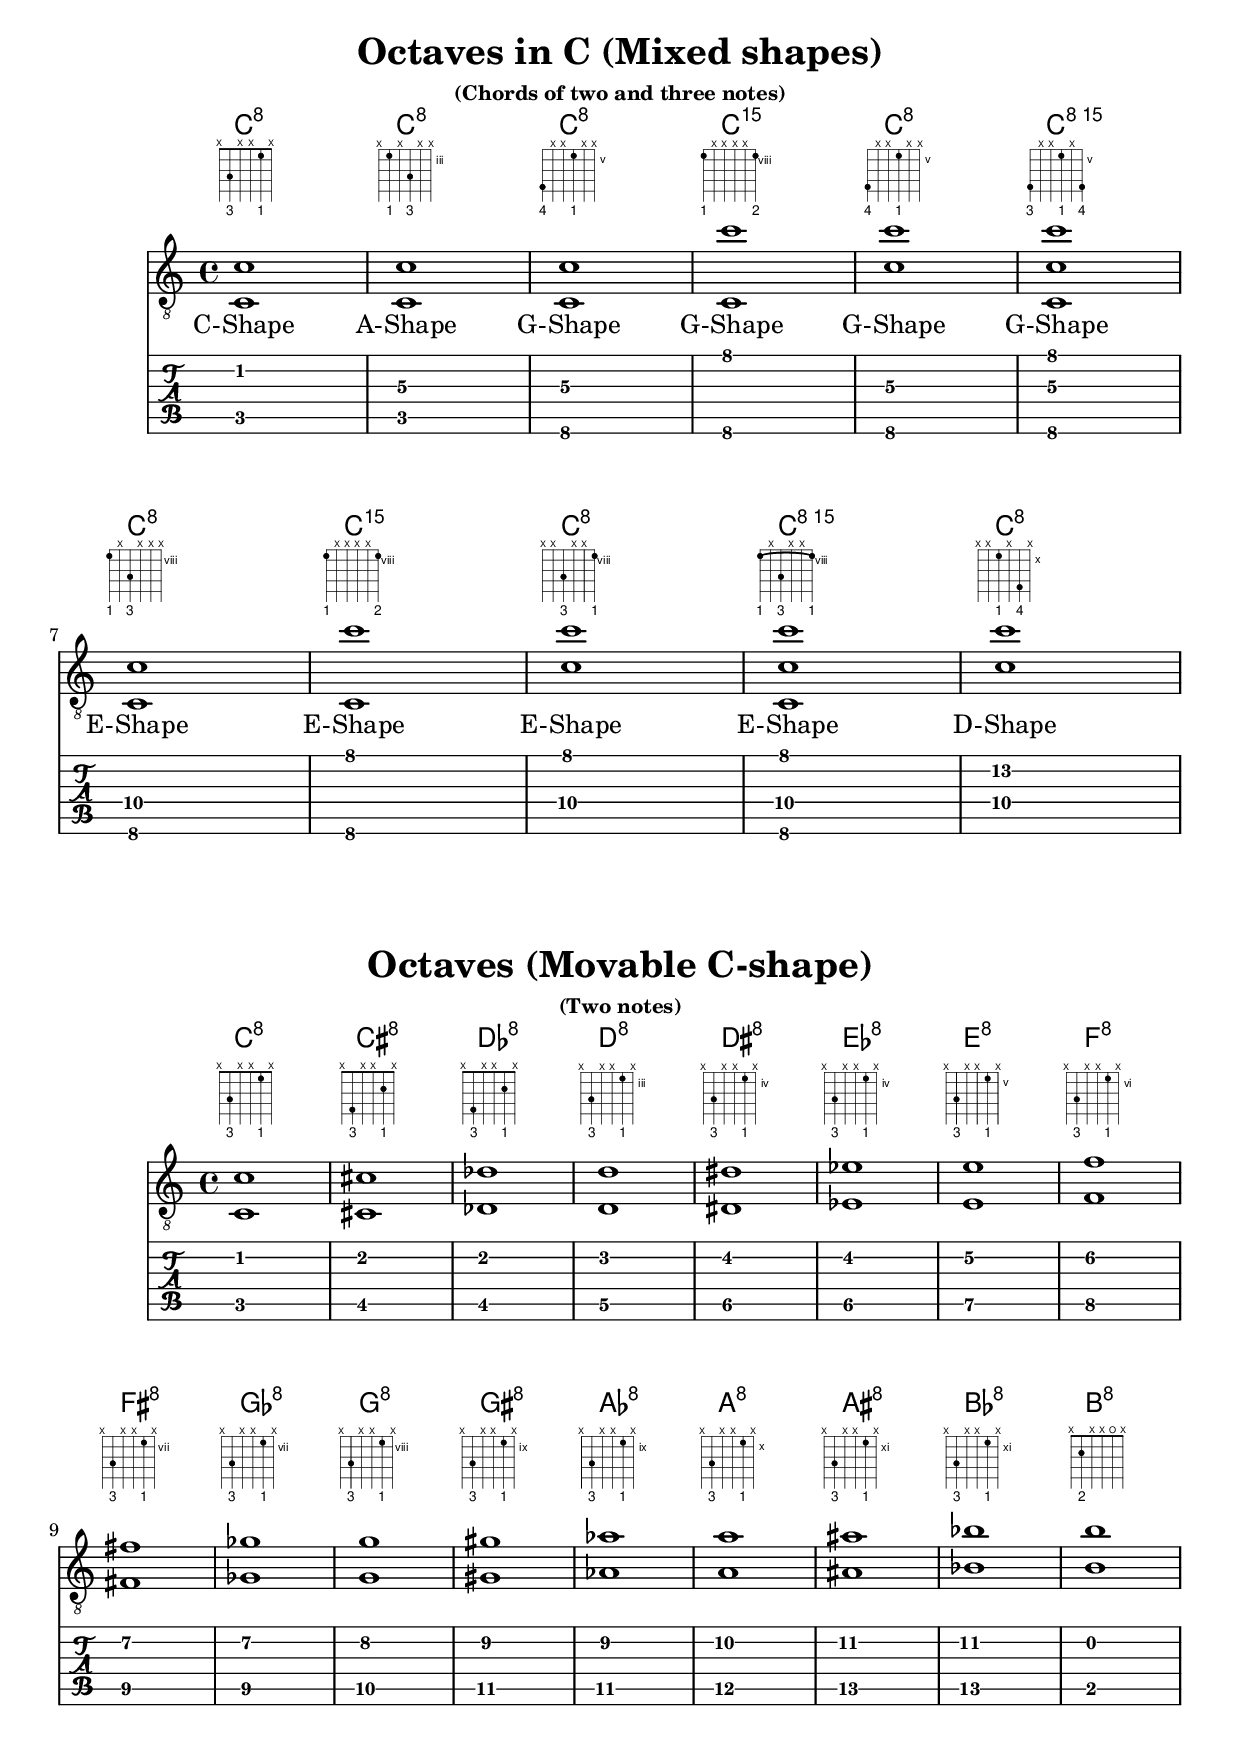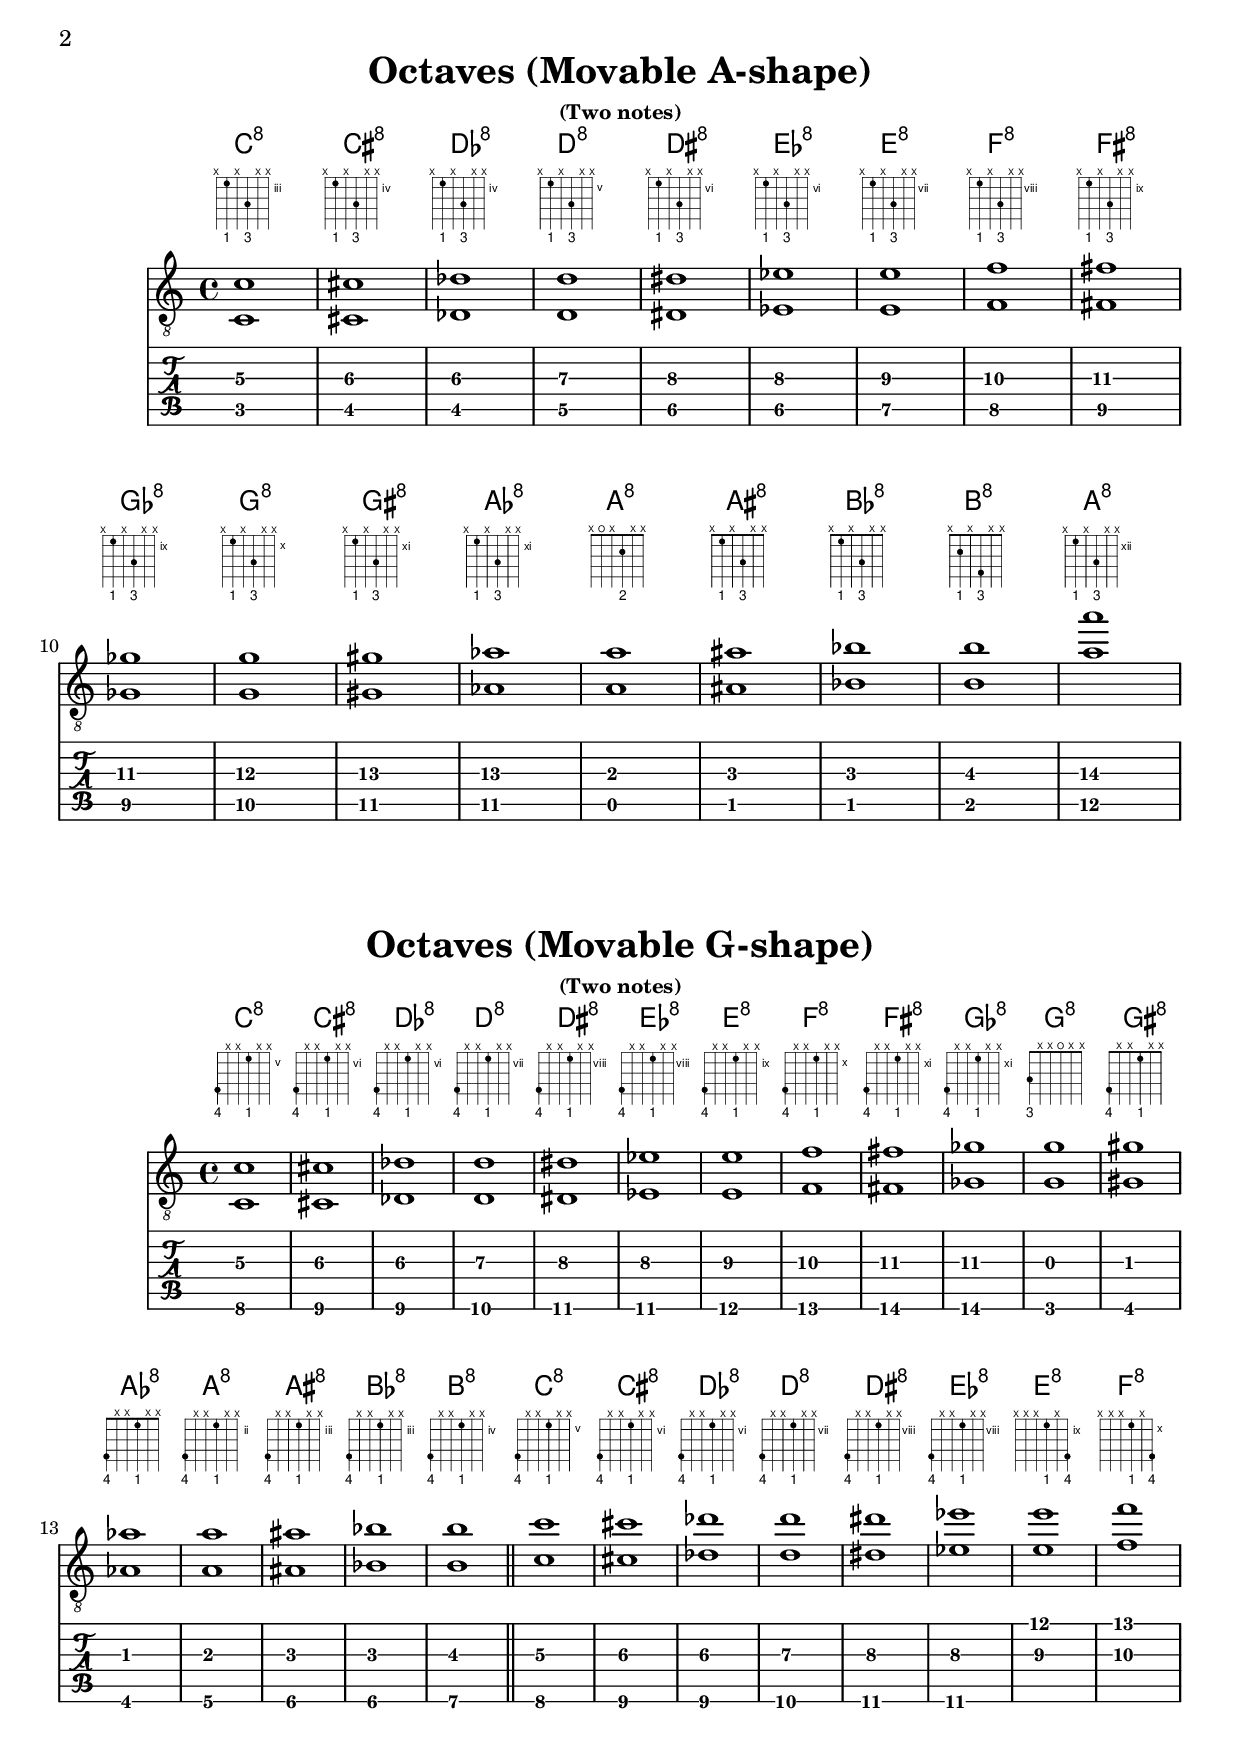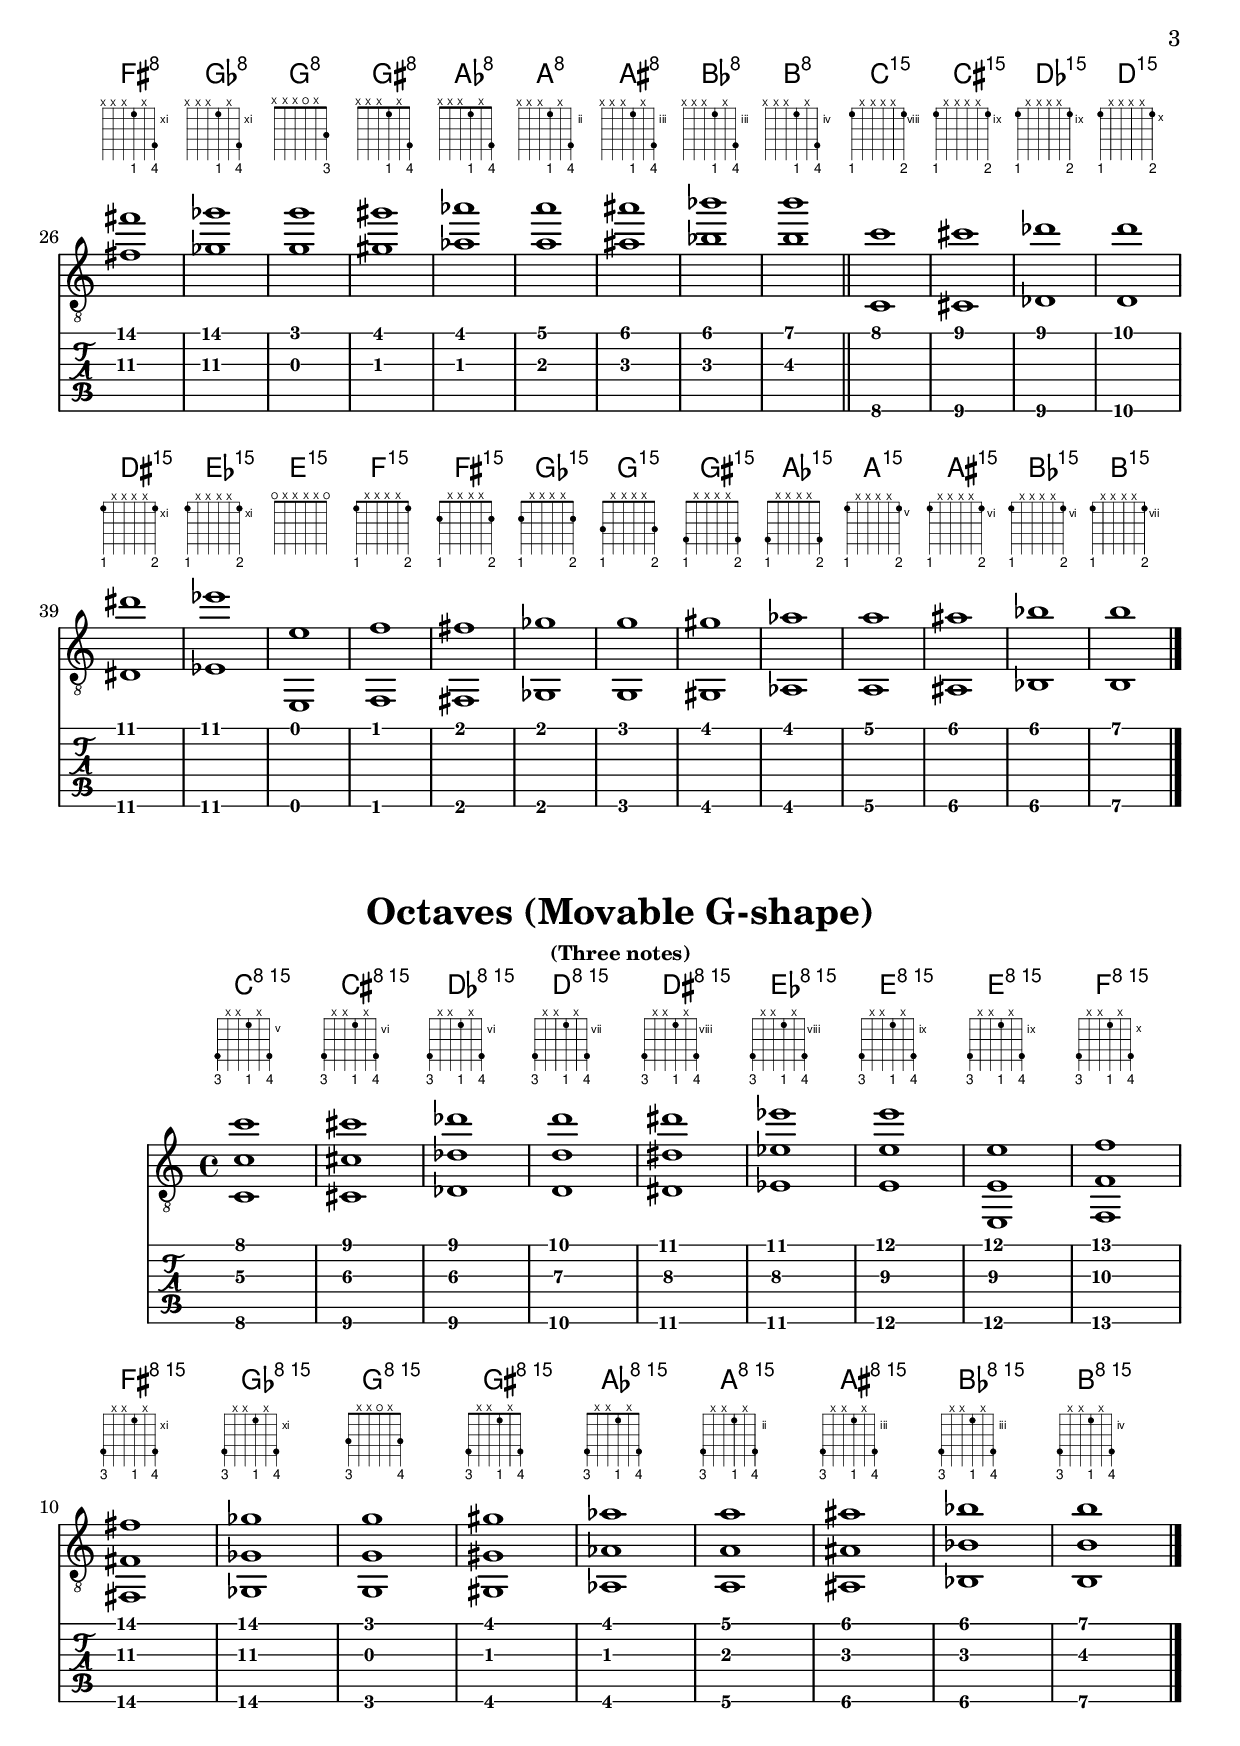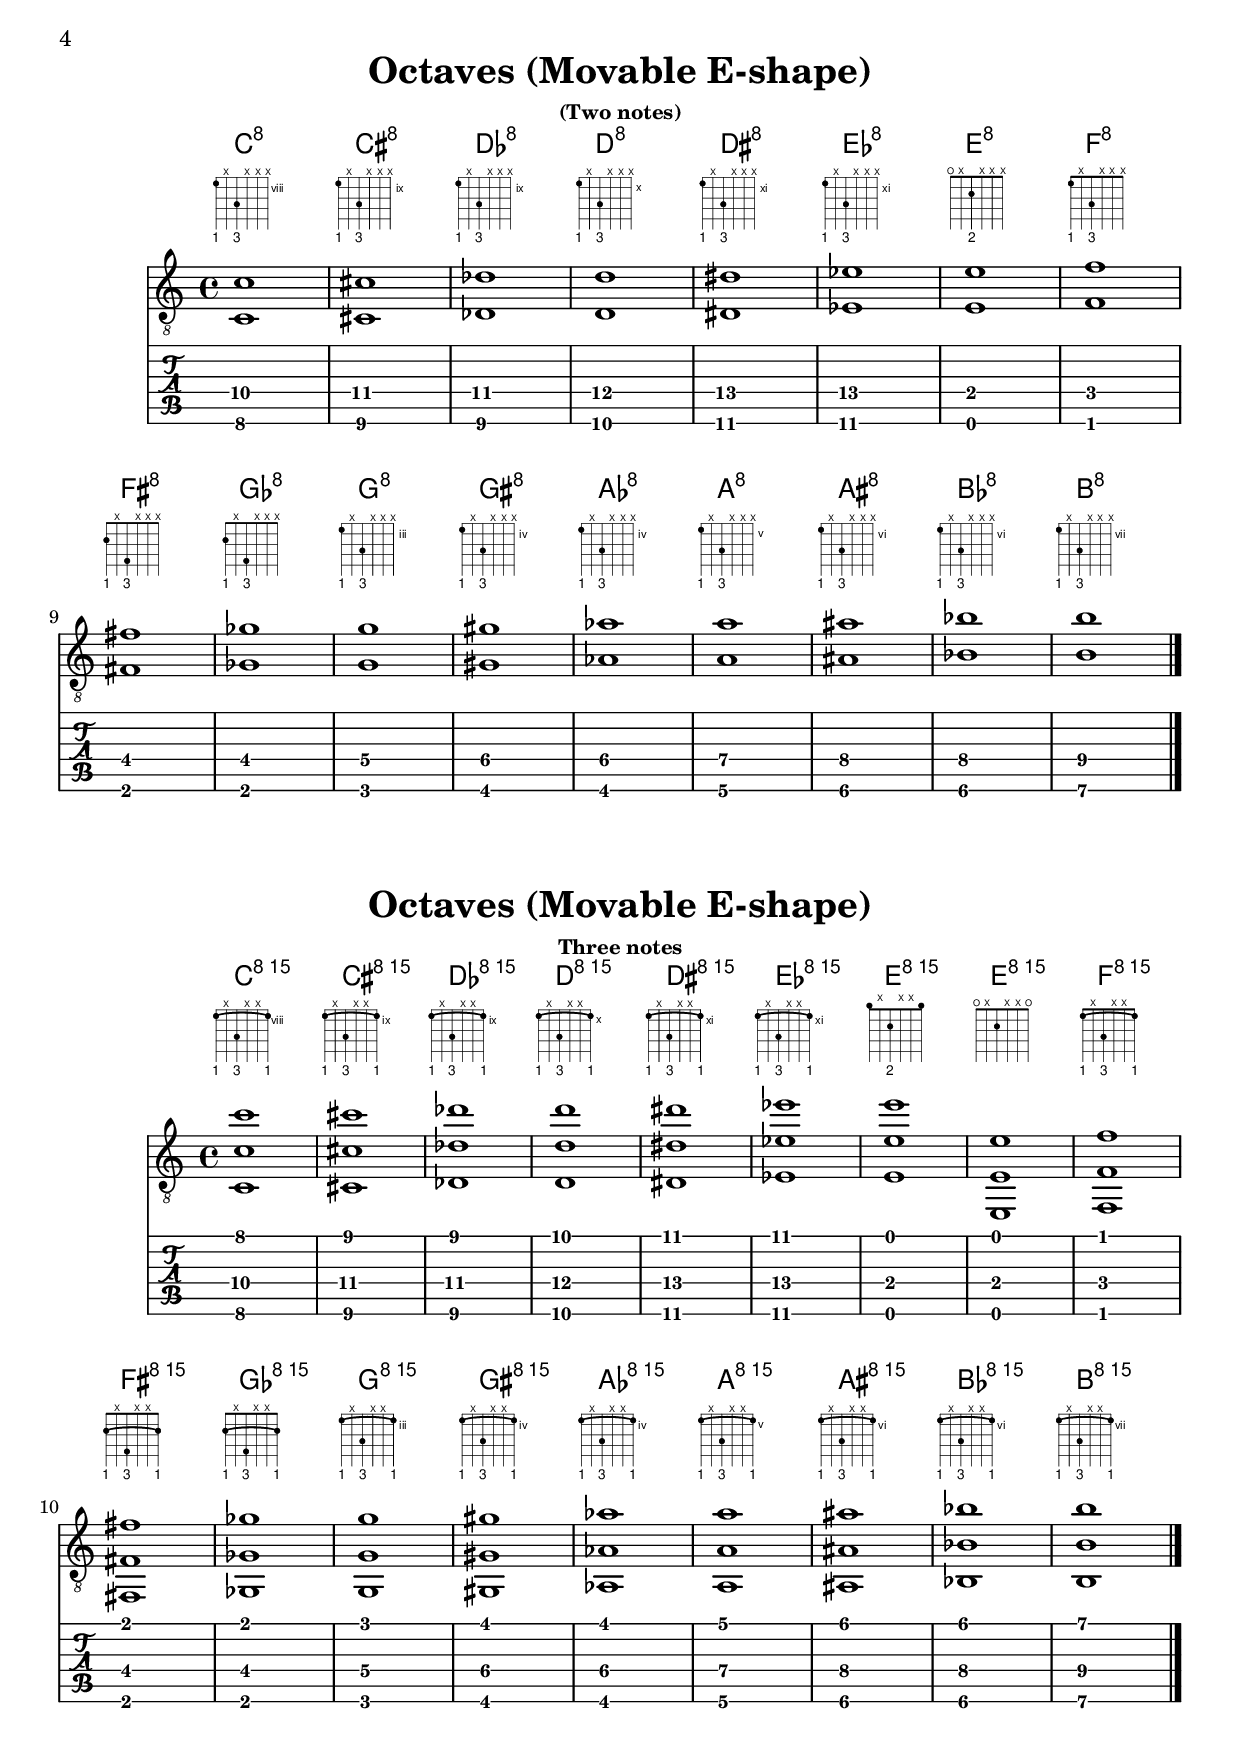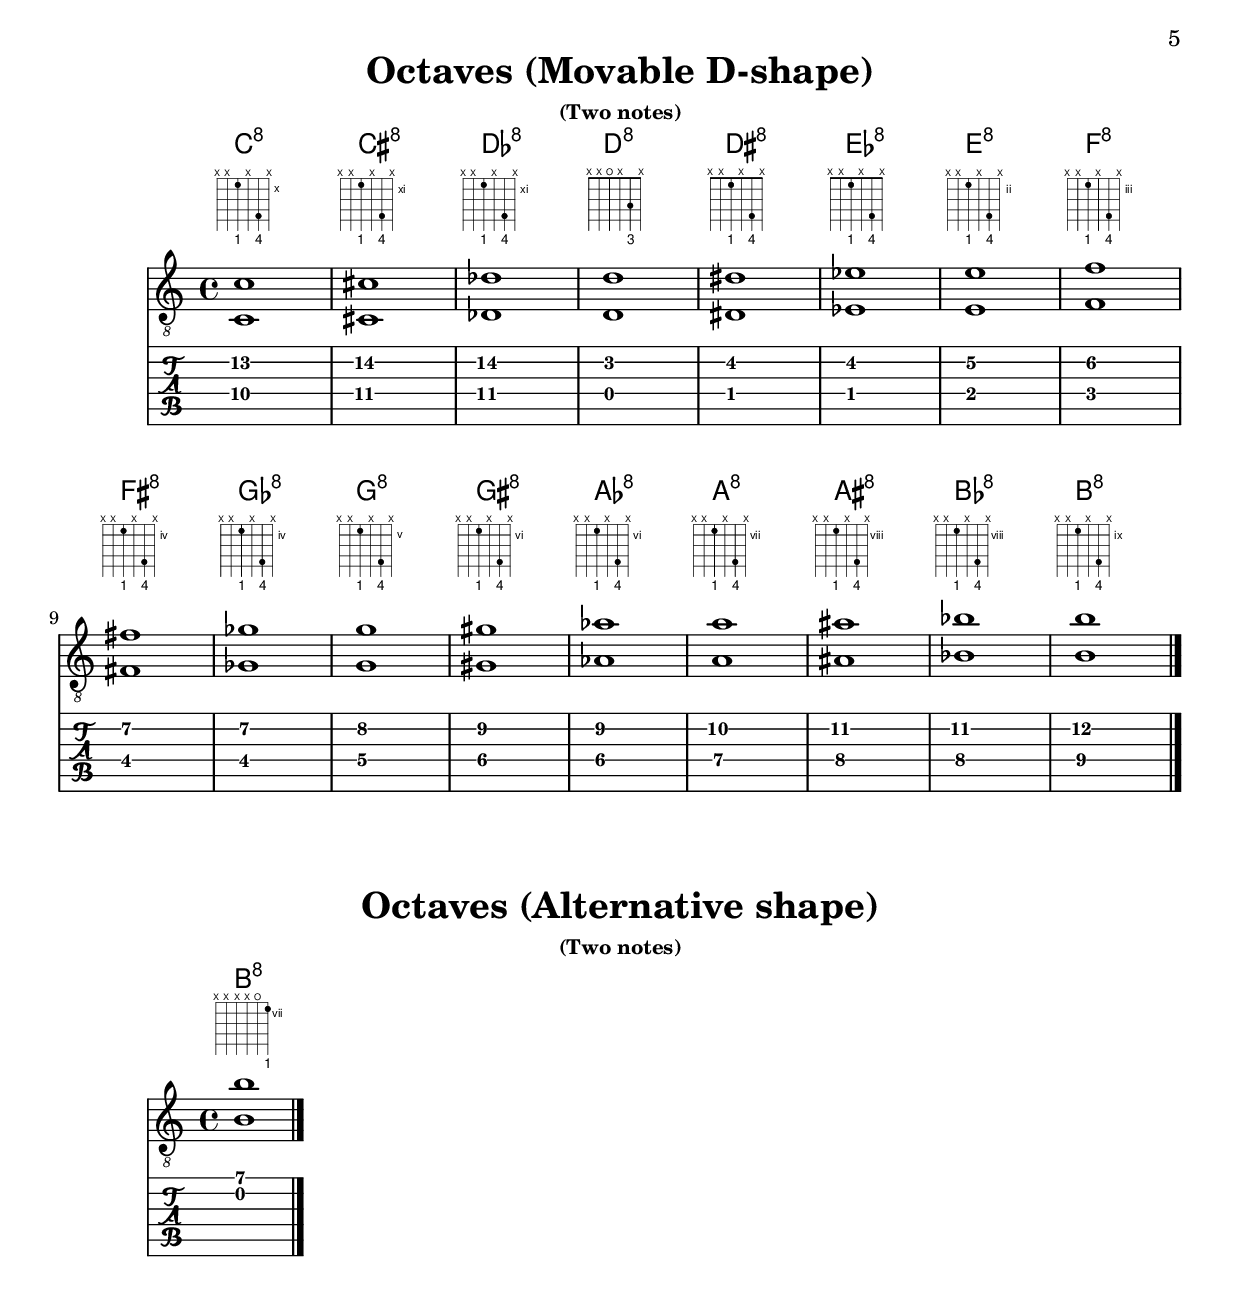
\version "2.19.15"
%\include "predefined-guitar-fretboards.ly"
\include "../c-shape.ly"
\include "../a-shape.ly"
\include "../g-shape.ly"
\include "../e-shape.ly"
\include "../d-shape.ly"
\include "../alt-shape.ly"

\layout {
   \context { %\Score
      %\override StringNumber.transparent = ##t
      \Voice
      \remove "New_fingering_engraver"
   }
}

\paper {
  print-all-headers = ##t
}

%%%%%%%%%%%%%%%%%%%%%%%%%%%%%%%%%%%%%%%%%%%%%%%%%%
%%%%%%%%%%%%%%%%%%%%% OCTAVES %%%%%%%%%%%%%%%%%%%%
%%%%%%%%%%%%%%%%%%%%%%%%%%%%%%%%%%%%%%%%%%%%%%%%%%

octavesMixedShapesInC = {
  \cShape
  <c c'>1
  \aShape
  <c c'>1
  \gShape
  <c c'>1
  <c c''>1
  <c' c''>1
  <c c' c''>1
  \eShape
  <c c'>1
  <c c''>
  <c' c''>
  <c c' c''>
  \dShape
  <c' c''>
%  \bar "|."
}

octavesMixedShapesInCDescription = \lyricmode {
  C-Shape 
  A-Shape 
  G-Shape G-Shape G-Shape G-Shape 
  E-Shape E-Shape E-Shape E-Shape
  D-Shape
}

octavesTwoNotes = {
% * Monads (1 pitch name)
% **  perfect octaves
% *** (root position)
% **** (two notes)
% ***** (octave on the top)
  %\chordmode { c,1:1.8 }
  <c c'>1
  \transpose c cis { <c c'>1 }
  \transpose c des { <c c'>1 }
  \transpose c d { <c c'>1 }
  \transpose c dis { <c c'>1 }
  \transpose c es { <c c'>1 }
  \transpose c e { <c c'>1 }
  \transpose c f { <c c'>1 }
  \transpose c fis { <c c'>1 }
  \transpose c ges { <c c'>1 }
  \transpose c g { <c c'>1 }
  \transpose c gis { <c c'>1 }
  \transpose c as { <c c'>1 }
  \transpose c a { <c c'>1 }
  \transpose c ais { <c c'>1 }
  \transpose c bes { <c c'>1 }
  \transpose c b { <c c'>1 }
}

doubleOctavesTwoNotes = {
% * Monads (1 pitch name)
% ** perfect octaves
% *** (root position)
% **** (two notes)
% ***** (octave on the top)
  %\chordmode { c,1:1.15 }
  <c c''>1
  \transpose c cis { <c c''>1 }
  \transpose c des { <c c''>1 }
  \transpose c d { <c c''>1 }
  \transpose c dis { <c c''>1 }
  \transpose c es { <c c''>1 }
  \transpose c e, { <c c''>1 }
  \transpose c f, { <c c''>1 }
  \transpose c fis, { <c c''>1 }
  \transpose c ges, { <c c''>1 }
  \transpose c g, { <c c''>1 }
  \transpose c gis, { <c c''>1 }
  \transpose c as, { <c c''>1 }
  \transpose c a, { <c c''>1 }
  \transpose c ais, { <c c''>1 }
  \transpose c bes, { <c c''>1 }
  \transpose c b, { <c c''>1 }
}

octavesThreeNotes = {
% * Monads
% ** perfect octaves
% *** (root position)
% **** three notes
% ***** (octave on the top)
  %\chordmode { c,1:1.8.15 }
  <c c' c''>1
  \transpose c cis { <c c' c''>1 }
  \transpose c des { <c c' c''>1 }
  \transpose c d { <c c' c''>1 }
  \transpose c dis { <c c' c''>1 }
  \transpose c es { <c c' c''>1 }
  \transpose c e { <c c' c''>1 }
  \transpose c e, { <c c' c''>1 }
  \transpose c f, { <c c' c''>1 }
  \transpose c fis, { <c c' c''>1 }
  \transpose c ges, { <c c' c''>1 }
  \transpose c g, { <c c' c''>1 }
  \transpose c gis, { <c c' c''>1 }
  \transpose c as, { <c c' c''>1 }
  \transpose c a, { <c c' c''>1 }
  \transpose c ais, { <c c' c''>1 }
  \transpose c bes, { <c c' c''>1 }
  \transpose c b, { <c c' c''>1 }
}

%%%%%%%%%%%%%%%%%%%%%%%%%%%%%%%%%%%%%%%%%%%%%%%%%%
%%%%%%%%%%%%%% SCORE DEFINITIONS %%%%%%%%%%%%%%%%%
%%%%%%%%%%%%%%%%%%%%%%%%%%%%%%%%%%%%%%%%%%%%%%%%%%


\bookpart {
     %%{
  \score {
    <<    
      \new ChordNames {
        \octavesMixedShapesInC
      }
      \new FretBoards {
        \octavesMixedShapesInC
      }
      \new Voice = "octaves" {
        \clef "treble_8"
        \octavesMixedShapesInC
      }
      \new Lyrics \lyricsto octaves {
        \octavesMixedShapesInCDescription
      }
      \new TabStaff {
        \octavesMixedShapesInC
      }
    >>
    \header {
      title = "Octaves in C (Mixed shapes)"
      %subtitle = "(Root position)"
      subsubtitle = "(Chords of two and three notes)"
%      subtitle = "Two and three notes"
 %     piece = "(Octave on the top)"
    }
  }
%}
%%{
  \score {
    <<    
      \new ChordNames {
        \octavesTwoNotes
      }
      \new FretBoards {
        \cShape
        \octavesTwoNotes
      }
      \new Staff {
        \clef "treble_8"
        \cShape
        \octavesTwoNotes
      }
      \new TabStaff {
        \cShape
        \octavesTwoNotes
      }
    >>
    \header {
      title = "Octaves (Movable C-shape)"
%      subtitle = "(Root position)"
      subsubtitle = "(Two notes)"
%      piece = "(Octave on the top)"
    }
  }
%}
%%{
  \score {
    <<    
      \new ChordNames {
        \octavesTwoNotes 
	\transpose c a' { <c c'>1 }
      }
      \new FretBoards {
        \aShape
        \octavesTwoNotes
	\transpose c a' { <c c'>1 }
      }
      \new Staff {
        \clef "treble_8"
        \aShape
        \octavesTwoNotes
	\transpose c a' { <c c'>1 }
      }
      \new TabStaff {
        \aShape
        \octavesTwoNotes
	\transpose c a' { <c c'>1 }
      }
    >>
    \header {
      title = "Octaves (Movable A-shape)"
%      subtitle = "(Root position)"
      subsubtitle = "(Two notes)"
%      piece = "(Octave on the top)"
    }
  }
%}
%%{
  \score {
    <<    
      \new ChordNames {
        \gShape
        \octavesTwoNotes
        \transpose c c' {\octavesTwoNotes}
        \doubleOctavesTwoNotes
      }
      \new FretBoards {
        \gShape
        \octavesTwoNotes
        \transpose c c' {\octavesTwoNotes}
        \doubleOctavesTwoNotes
      }
      \new Staff {
        \clef "treble_8"
        \gShape
        \octavesTwoNotes
        \bar "||"
        \transpose c c' {\octavesTwoNotes}
        \bar "||"
        \doubleOctavesTwoNotes
        \bar "|."
      }
      \new TabStaff {
        \gShape
        \octavesTwoNotes
        \transpose c c' {\octavesTwoNotes}
        \doubleOctavesTwoNotes
      }
    >>
    \header {
      title = "Octaves (Movable G-shape)"
%      subtitle = "(Root position)"
      subsubtitle = "(Two notes)"
%      piece = "(Octave on top)"
    }
  }
%}
%%{
  \score {
    <<    
      \new ChordNames {
        \gShape
        \octavesThreeNotes
      }
      \new FretBoards {
        \gShape
        \octavesThreeNotes
      }
      \new Staff {
        \clef "treble_8"
        \gShape
        \octavesThreeNotes
        \bar "|."
      }
      \new TabStaff {
        \gShape
        \octavesThreeNotes
      }
    >>
    \header {
      title = "Octaves (Movable G-shape)"
%      subtitle = "(Root position)"
      subsubtitle = "(Three notes)"
%      piece = "(Octave on top)"
    }
  }
%}
%%{
  \score {
    <<    
      \new ChordNames {
        \octavesTwoNotes
      }
      \new FretBoards {
        \eShape
        \octavesTwoNotes
      }
      \new Staff {
        \clef "treble_8"
        \eShape
        \octavesTwoNotes
        \bar "|."
      }
      \new TabStaff {
        \eShape
        \octavesTwoNotes
      }
    >>
    \header {
      title = "Octaves (Movable E-shape)"
%      subtitle = "(Root position)"
      subsubtitle = "(Two notes)"
%      piece = "(Octave on the top)"
    }
  }
%}
%%{
  \score {
    <<    
      \new ChordNames {
        \octavesThreeNotes
      }
      \new FretBoards {
        \eShape
        \octavesThreeNotes
      }
      \new Staff {
        \clef "treble_8"
        \eShape
        \octavesThreeNotes
        \bar "|."
      }
      \new TabStaff {
        \eShape
        \octavesThreeNotes
      }
    >>
    \header {
      title = "Octaves (Movable E-shape)"
%      subtitle = "(Root position)"
      subsubtitle = "Three notes"
%      piece = "(Octave on top)"
    }
  }
%}
%%{
  \score {
    <<    
      \new ChordNames {
        \octavesTwoNotes
      }
      \new FretBoards {
        \dShape
        \octavesTwoNotes
      }
      \new Staff { 
        \clef "treble_8"
        \dShape
        \octavesTwoNotes
        \bar "|."
      }
      \new TabStaff  {
        \dShape
        \octavesTwoNotes
      }
    >>
    \header {
      title = "Octaves (Movable D-shape)"
%      subtitle = "(Root position)"
      subsubtitle = "(Two notes)"
%      piece = "(Octave on the top)"
    }
  }
%}
%%{
  \score {
    <<    
      \new ChordNames {
        \chordmode { b1:1.8 }
      }
      \new FretBoards {
        \altShape
        %\chordmode { b1:1.8 }
        <b b'>1
      }
      \new Staff { 
        \clef "treble_8"
        \altShape
        %\chordmode { b1:1.8 }
        <b b'>1
        \bar "|."
      }
      \new TabStaff  {
        \altShape
        %\chordmode { b1:1.8 }
        <b b'>1
      }
    >>
    \header {
      title = "Octaves (Alternative shape)"
%      subtitle = "(Root position)"
      subsubtitle = "(Two notes)"
%      piece = "(Octave on the top)"
    }
  }
%}
}

